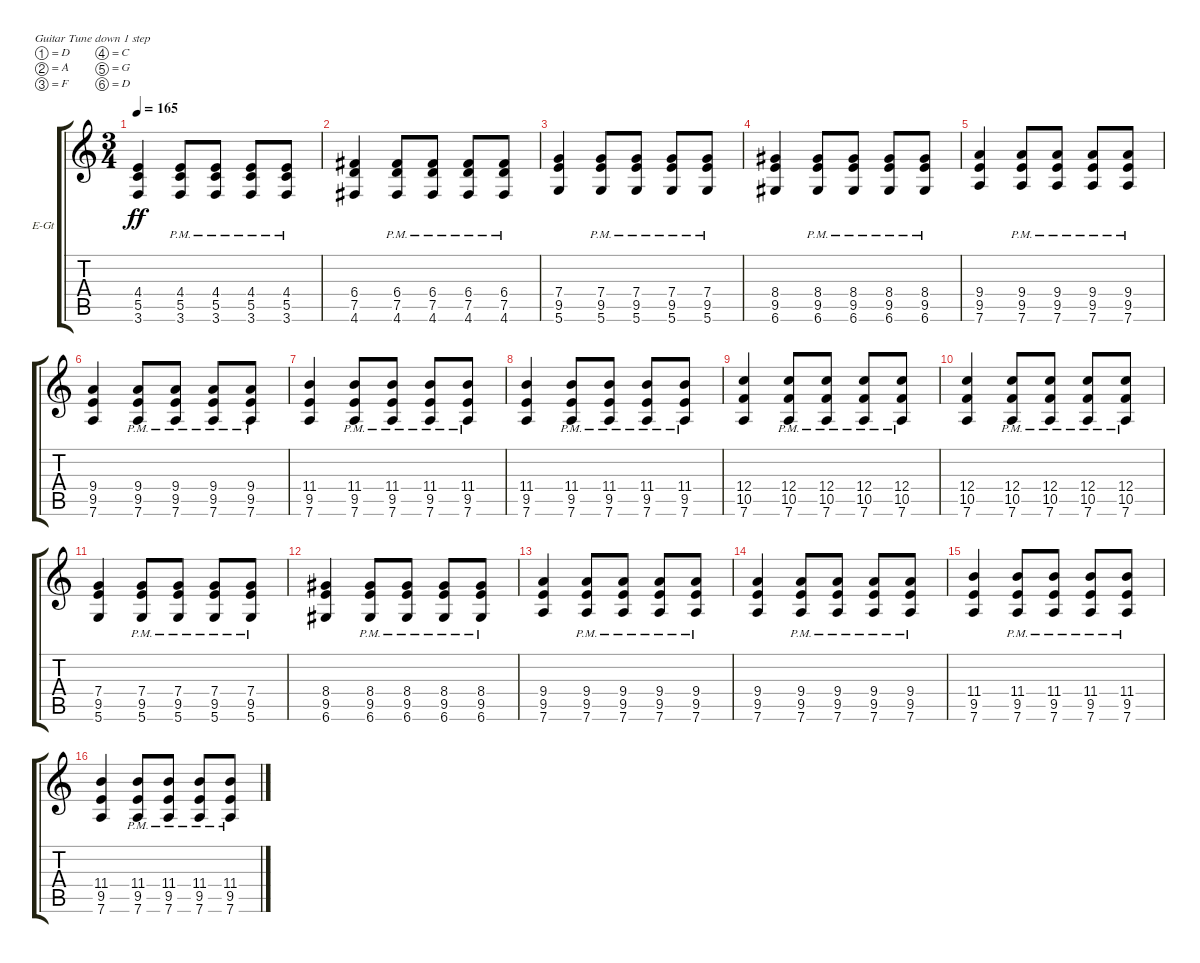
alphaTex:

\bracketExtendMode groupsimilarinstruments
\firstSystemTrackNameOrientation horizontal
\otherSystemsTrackNameOrientation horizontal
\track ("Electric Guitar 1" "E-Gt") {instrument distortionguitar}
\staff {score tabs}
\tuning (D4 A3 F3 C3 G2 D2)
\ts (3 4)
\tempo 165
\clef g2
\ks c
(3.6 5.5 4.4).4{dy ff} (3.6{pm} 5.5{pm} 4.4{pm}).8 (3.6{pm} 5.5{pm} 4.4{pm}).8 (3.6{pm} 5.5{pm} 4.4{pm}).8 (3.6{pm} 5.5{pm} 4.4{pm}).8 |
(4.6 7.5 6.4).4 (4.6{pm} 7.5{pm} 6.4{pm}).8 (4.6{pm} 7.5{pm} 6.4{pm}).8 (4.6{pm} 7.5{pm} 6.4{pm}).8 (4.6{pm} 7.5{pm} 6.4{pm}).8 |
(5.6 9.5 7.4).4 (5.6{pm} 9.5{pm} 7.4{pm}).8 (5.6{pm} 9.5{pm} 7.4{pm}).8 (5.6{pm} 9.5{pm} 7.4{pm}).8 (5.6{pm} 9.5{pm} 7.4{pm}).8 |
(6.6 9.5 8.4).4 (6.6{pm} 9.5{pm} 8.4{pm}).8 (6.6{pm} 9.5{pm} 8.4{pm}).8 (6.6{pm} 9.5{pm} 8.4{pm}).8 (6.6{pm} 9.5{pm} 8.4{pm}).8 |
(7.6 9.5 9.4).4 (7.6{pm} 9.5{pm} 9.4{pm}).8 (7.6{pm} 9.5{pm} 9.4{pm}).8 (7.6{pm} 9.5{pm} 9.4{pm}).8 (7.6{pm} 9.5{pm} 9.4{pm}).8 |
(7.6 9.5 9.4).4 (7.6{pm} 9.5{pm} 9.4{pm}).8 (7.6{pm} 9.5{pm} 9.4{pm}).8 (7.6{pm} 9.5{pm} 9.4{pm}).8 (7.6{pm} 9.5{pm} 9.4{pm}).8 |
(7.6 9.5 11.4).4 (7.6{pm} 9.5{pm} 11.4{pm}).8 (7.6{pm} 9.5{pm} 11.4{pm}).8 (7.6{pm} 9.5{pm} 11.4{pm}).8 (7.6{pm} 9.5{pm} 11.4{pm}).8 |
(7.6 9.5 11.4).4 (7.6{pm} 9.5{pm} 11.4{pm}).8 (7.6{pm} 9.5{pm} 11.4{pm}).8 (7.6{pm} 9.5{pm} 11.4{pm}).8 (7.6{pm} 9.5{pm} 11.4{pm}).8 |
(7.6 10.5 12.4).4 (7.6{pm} 10.5{pm} 12.4{pm}).8 (7.6{pm} 10.5{pm} 12.4{pm}).8 (7.6{pm} 10.5{pm} 12.4{pm}).8 (7.6{pm} 10.5{pm} 12.4{pm}).8 |
(7.6 10.5 12.4).4 (7.6{pm} 10.5{pm} 12.4{pm}).8 (7.6{pm} 10.5{pm} 12.4{pm}).8 (7.6{pm} 10.5{pm} 12.4{pm}).8 (7.6{pm} 10.5{pm} 12.4{pm}).8 |
(5.6 9.5 7.4).4 (5.6{pm} 9.5{pm} 7.4{pm}).8 (5.6{pm} 9.5{pm} 7.4{pm}).8 (5.6{pm} 9.5{pm} 7.4{pm}).8 (5.6{pm} 9.5{pm} 7.4{pm}).8 |
(6.6 9.5 8.4).4 (6.6{pm} 9.5{pm} 8.4{pm}).8 (6.6{pm} 9.5{pm} 8.4{pm}).8 (6.6{pm} 9.5{pm} 8.4{pm}).8 (6.6{pm} 9.5{pm} 8.4{pm}).8 |
(7.6 9.5 9.4).4 (7.6{pm} 9.5{pm} 9.4{pm}).8 (7.6{pm} 9.5{pm} 9.4{pm}).8 (7.6{pm} 9.5{pm} 9.4{pm}).8 (7.6{pm} 9.5{pm} 9.4{pm}).8 |
(7.6 9.5 9.4).4 (7.6{pm} 9.5{pm} 9.4{pm}).8 (7.6{pm} 9.5{pm} 9.4{pm}).8 (7.6{pm} 9.5{pm} 9.4{pm}).8 (7.6{pm} 9.5{pm} 9.4{pm}).8 |
(7.6 9.5 11.4).4 (7.6{pm} 9.5{pm} 11.4{pm}).8 (7.6{pm} 9.5{pm} 11.4{pm}).8 (7.6{pm} 9.5{pm} 11.4{pm}).8 (7.6{pm} 9.5{pm} 11.4{pm}).8 |
(7.6 9.5 11.4).4 (7.6{pm} 9.5{pm} 11.4{pm}).8 (7.6{pm} 9.5{pm} 11.4{pm}).8 (7.6{pm} 9.5{pm} 11.4{pm}).8 (7.6{pm} 9.5{pm} 11.4{pm}).8
